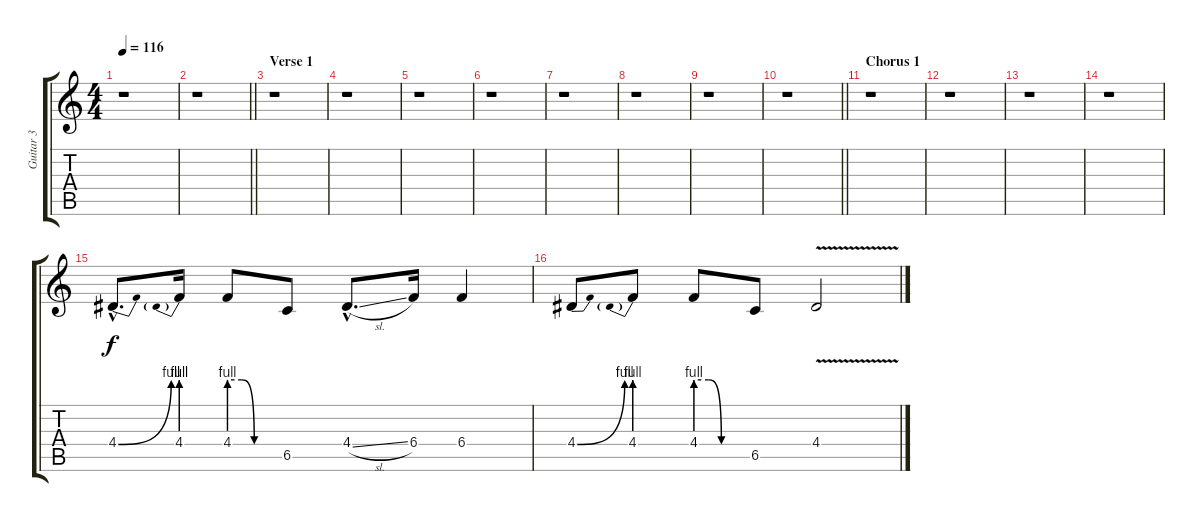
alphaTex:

\track ("Guitar 3" "Guitar 3") {instrument distortionguitar}
\staff {score tabs}
\tuning (Db4 Ab3 E3 B2 Gb2 Db2) {hide}
\ts (4 4)
\tempo 116
\clef g2
\ks c
r.1{dy f} |
\barLineRight lightlight
r.1 |
\section ("" "Verse 1")
r.1 |
r.1 |
r.1 |
r.1 |
r.1 |
r.1 |
r.1 |
\barLineRight lightlight
r.1 |
\section ("" "Chorus 1")
r.1 |
r.1 |
r.1 |
r.1 |
4.4{be (bend 0 0 60 4) hac}.8{d} 4.4{be (prebend 0 4 60 4)}.16 4.4{be (custom 0 4 15 4 30 0 40 0 60 0)}.8 6.5.8 4.4{sl hac}.8{d} 6.4.16 6.4.4 |
4.4{be (bend 0 0 60 4)}.8 4.4{be (prebend 0 4 60 4)}.8 4.4{be (custom 0 4 15 4 30 0 40 0 60 0)}.8 6.5.8 4.4{v}.2
